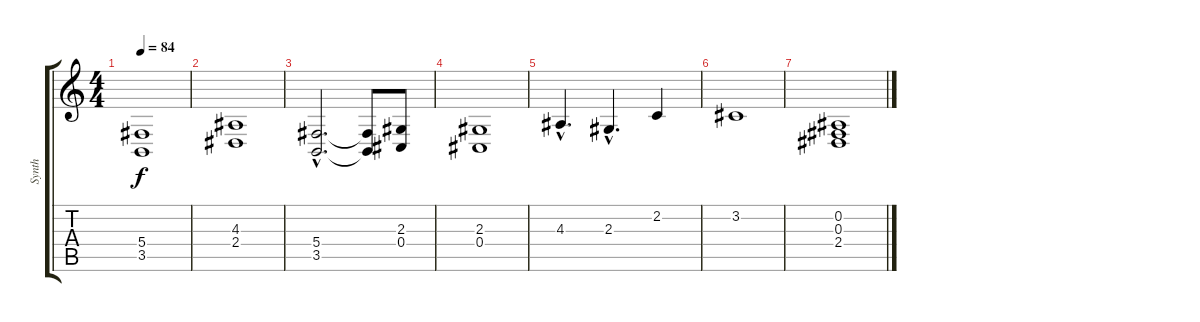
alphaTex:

\track ("Synth" "Synth") {instrument violin}
\staff {score tabs}
\tuning (Eb4 Bb3 Gb3 Db3 Ab2 Eb2) {hide}
\ts (4 4)
\tempo 84
\clef g2
\ks c
(5.4 3.5).1{dy f} |
(4.3 2.4).1 |
(5.4{hac} 3.5{hac}).2{d} (5.4{t} 3.5{t}).8 (2.3 0.4).8 |
(2.3 0.4).1 |
4.3{hac}.4{d} 2.3{hac}.4{d} 2.2.4 |
3.2.1 |
(0.2 0.3 2.4).1{volume 0}
